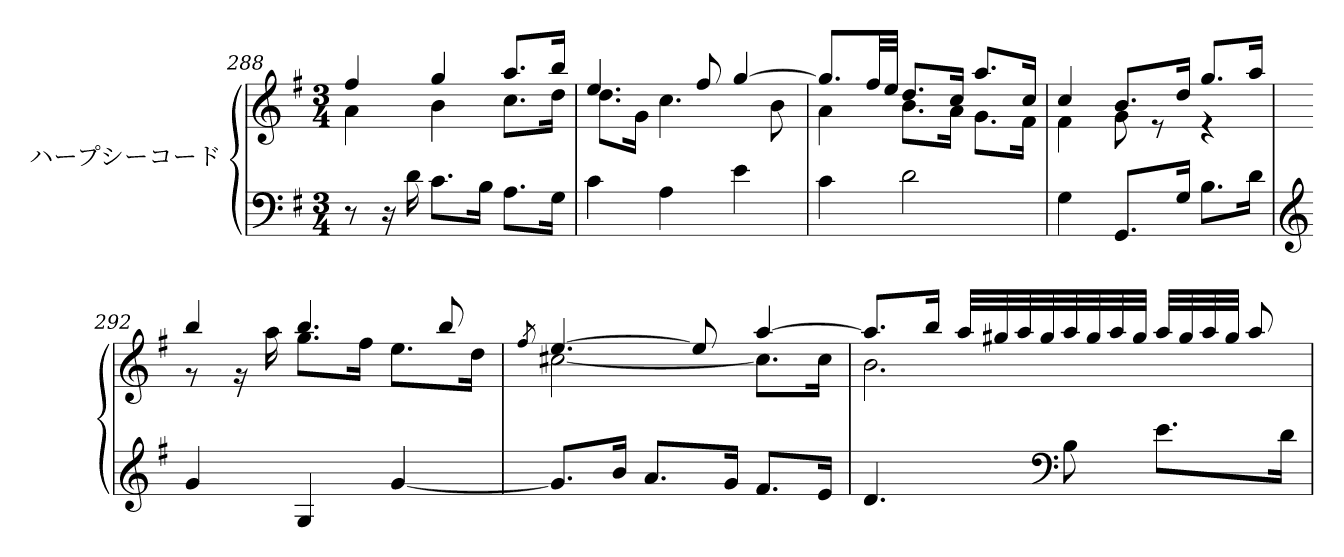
**kern	**kern
*part1	*part1
*staff2	*staff1
*I"ハープシーコード	*
!!LO:LB:g=z
*clefF4	*clefG2
*k[f#]	*k[f#]
*M3/4	*M3/4
=288	=288
*	*^
8r	4ff#/	4a\
16r	.	.
16d\	.	.
8.c\L	4gg/	4b\
16B\Jk	.	.
8.A\L	8.aa/L	8.cc\L
16G\Jk	16bb/Jk	16dd\Jk
=289	=289	=289
4c\	4.ee/	8.dd\L
.	.	16g\Jk
4A\	.	4.cc\
.	8ff#/	.
4e\	[4gg/	.
.	.	8b\
=290	=290	=290
4c\	8.gg/L]	4a\
.	32ff#/LL	.
.	32ee/JJJ	.
2d\	8.dd/L	8.b\L
.	16cc/Jk	16a\Jk
.	8.aa/L	8.g\L
.	16cc/Jk	16f#\Jk
=291	=291	=291
4G\	4cc/	4f#\
8.GG/L	8.b/L	8g\
.	.	8r
16G/Jk	16dd/Jk	.
8.B\L	8.gg/L	4r
16d\Jk	16aa/Jk	.
=292	=292	=292
*clefG2	*	*
4g/	4bb/	8r
.	.	16r
.	.	16aa\
4G/	4.bb/	8.gg\L
.	.	16ff#\Jk
[4g/	.	8.ee\L
.	8bb/	.
.	.	16dd\Jk
!!LO:LB:g=z	!!
=293	=293	=293
.	8qff#/	.
8.g/L]	[4.ee/	[2cc#X\
16b/Jk	.	.
8.a/L	.	.
.	8ee/]	.
16g/Jk	.	.
8.f#/L	[4aa/	8.cc#\L]
16e/Jk	.	16cc#\Jk
=294	=294	=294
4.d/	8.aa/L]	2.b\
.	16bb/Jk	.
.	32aa/LLL	.
.	32gg#X/	.
.	32aa/	.
.	32gg#/	.
*clefF4	*	*
8B\	32aa/	.
.	32gg#/	.
.	32aa/	.
.	32gg#/JJJ	.
8.e\L	32aa/LLL	.
.	32gg#/	.
.	32aa/	.
.	32gg#/JJJ	.
.	8aa/	.
16d\Jk	.	.
*	*v	*v
=	=
*-	*-
